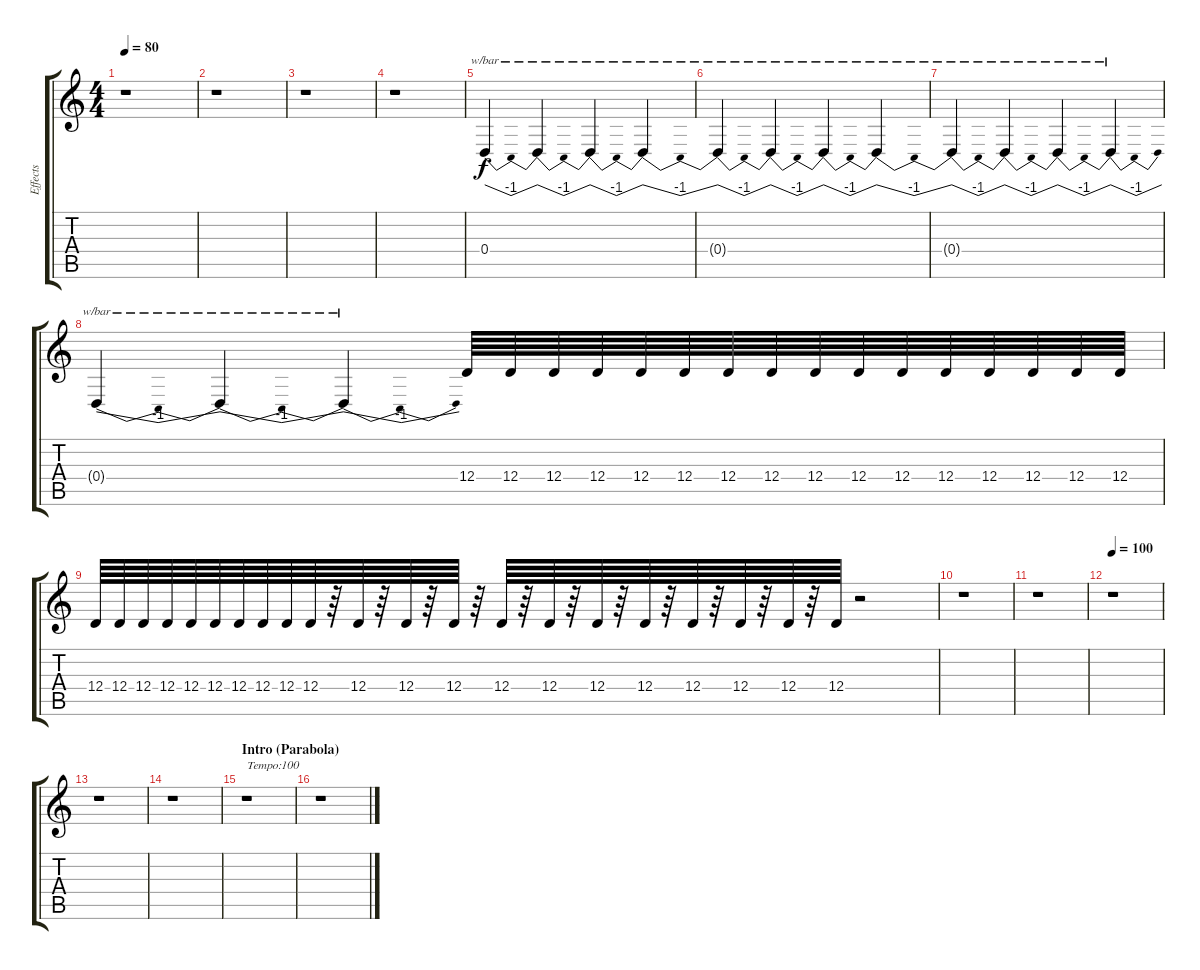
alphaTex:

\track ("Effects" "Effects") {instrument lead2sawtooth}
\staff {score tabs}
\tuning (E4 B3 G3 D3 E2 B1) {hide}
\ts (4 4)
\tempo 80
\clef g2
\ks c
r.1{dy f} |
r.1 |
r.1 |
r.1 |
0.4.4{tbe (dip default 0 0 30 -4 60 0)} 0.4{t}.4{tbe (dip default 0 0 30 -4 60 0)} 0.4{t}.4{tbe (dip default 0 0 30 -4 60 0)} 0.4{t}.4{tbe (dip default 0 0 30 -4 60 0)} |
0.4{t}.4{tbe (dip default 0 0 30 -4 60 0)} 0.4{t}.4{tbe (dip default 0 0 30 -4 60 0)} 0.4{t}.4{tbe (dip default 0 0 30 -4 60 0)} 0.4{t}.4{tbe (dip default 0 0 30 -4 60 0)} |
0.4{t}.4{tbe (dip default 0 0 30 -4 60 0)} 0.4{t}.4{tbe (dip default 0 0 30 -4 60 0)} 0.4{t}.4{tbe (dip default 0 0 30 -4 60 0)} 0.4{t}.4{tbe (dip default 0 0 30 -4 60 0)} |
0.4{t}.4{tbe (dip default 0 0 30 -4 60 0)} 0.4{t}.4{tbe (dip default 0 0 30 -4 60 0)} 0.4{t}.4{tbe (dip default 0 0 30 -4 60 0)} 12.4.64 12.4.64 12.4.64 12.4.64 12.4.64 12.4.64 12.4.64 12.4.64 12.4.64 12.4.64 12.4.64 12.4.64 12.4.64 12.4.64 12.4.64 12.4.64 |
12.4.64 12.4.64 12.4.64 12.4.64 12.4.64 12.4.64 12.4.64 12.4.64 12.4.64 12.4.64 r.64 12.4.64 r.64 12.4.64 r.64 12.4.64 r.64 12.4.64 r.64 12.4.64 r.64 12.4.64 r.64 12.4.64 r.64 12.4.64 r.64 12.4.64 r.64 12.4.64 r.64 12.4.64 r.2 |
r.1 |
r.1 |
\tempo 100
r.1 |
r.1 |
r.1 |
\section ("" "Intro (Parabola)")
r.1{txt "Tempo:100"} |
r.1
